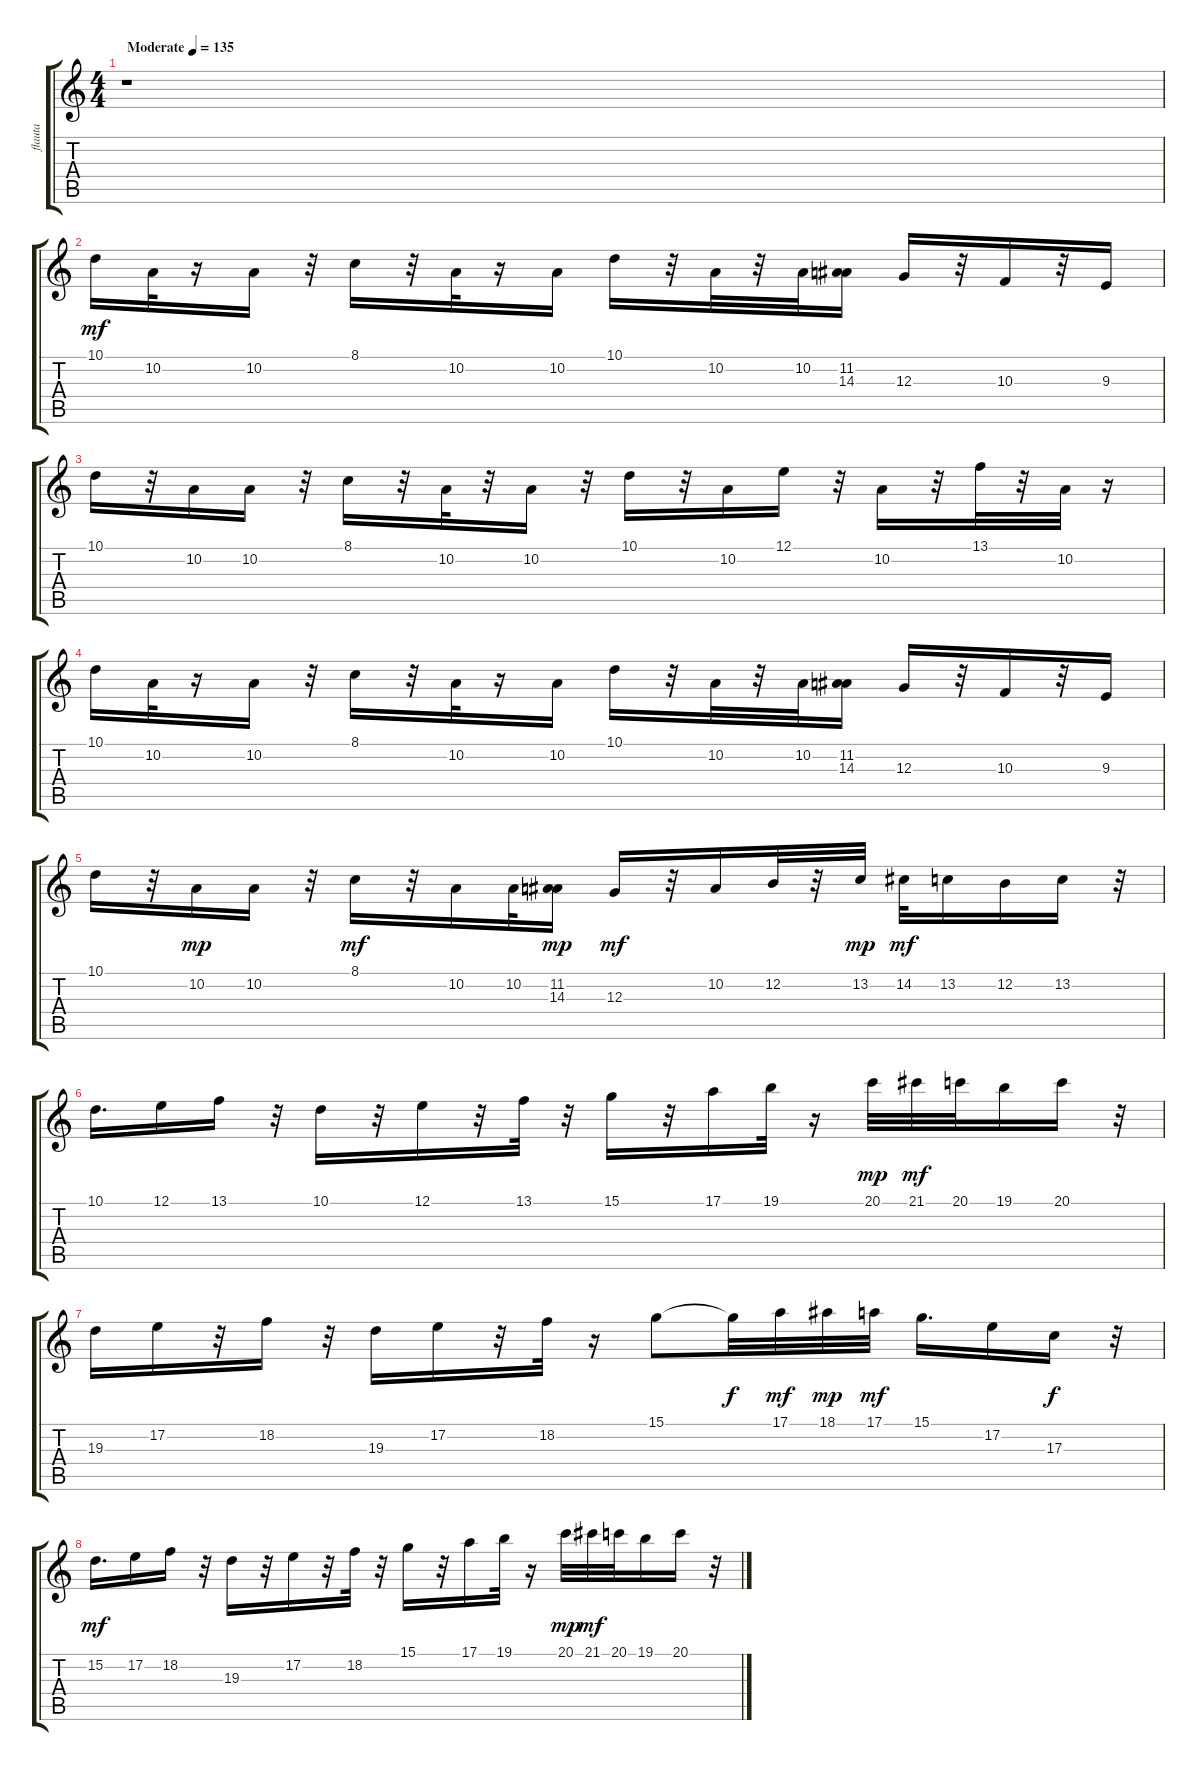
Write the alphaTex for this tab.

\track ("flauta" "flauta") {instrument flute}
\staff {score tabs}
\tuning (E4 B3 G3 D3 A2 E2) {hide}
\ts (4 4)
\tempo (135 "Moderate")
\clef g2
\ks c
r.1{dy mf instrument flute} |
10.1.16 10.2.32 r.16 10.2.16 r.32 8.1.16 r.32 10.2.32 r.16 10.2.16 10.1.16 r.32 10.2.32 r.32 10.2.32 (11.2 14.3).16 12.3.16 r.32 10.3.16 r.32 9.3.16 |
10.1.16 r.32 10.2.16 10.2.16 r.32 8.1.16 r.32 10.2.32 r.32 10.2.16 r.32 10.1.16 r.32 10.2.16 12.1.16 r.32 10.2.16 r.32 13.1.32 r.32 10.2.32 r.16 |
10.1.16 10.2.32 r.16 10.2.16 r.32 8.1.16 r.32 10.2.32 r.16 10.2.16 10.1.16 r.32 10.2.32 r.32 10.2.32 (11.2 14.3).16 12.3.16 r.32 10.3.16 r.32 9.3.16 |
10.1.16 r.32 10.2.16{dy mp} 10.2.16 r.32 8.1.16{dy mf} r.32 10.2.16 10.2.32 (11.2 14.3).16{dy mp} 12.3.16{dy mf} r.32 10.2.16 12.2.32 r.32 13.2.32{dy mp} 14.2.32{dy mf} 13.2.16 12.2.16 13.2.16 r.32 |
10.1.16{d} 12.1.16 13.1.16 r.32 10.1.16 r.32 12.1.16 r.32 13.1.32 r.32 15.1.16 r.32 17.1.16 19.1.32 r.16 20.1.32{dy mp} 21.1.32{dy mf} 20.1.32 19.1.16 20.1.16 r.32 |
19.3.16 17.2.16 r.32 18.2.16 r.32 19.3.16 17.2.16 r.32 18.2.32 r.16 15.1.8 15.1{t}.32{dy f} 17.1.32{dy mf} 18.1.32{dy mp} 17.1.32{dy mf} 15.1.16{d} 17.2.16 17.3.16{dy f} r.32 |
15.2.16{d dy mf} 17.2.16 18.2.16 r.32 19.3.16 r.32 17.2.16 r.32 18.2.32 r.32 15.1.16 r.32 17.1.16 19.1.32 r.16 20.1.32{dy mp} 21.1.32{dy mf} 20.1.32 19.1.16 20.1.16 r.32
